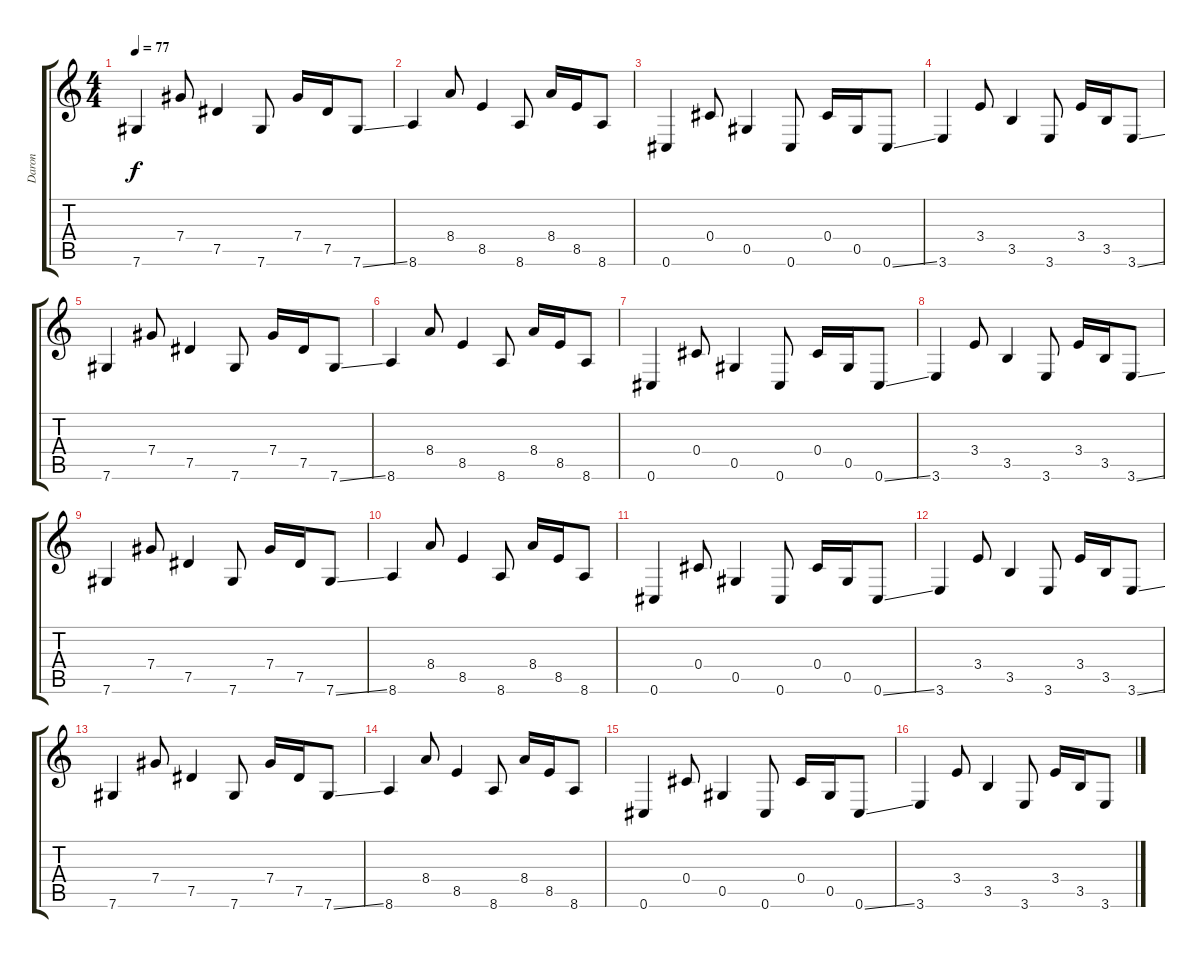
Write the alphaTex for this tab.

\track ("Daron" "Daron") {instrument electricguitarclean}
\staff {score tabs}
\tuning (Eb4 Bb3 Gb3 Db3 Ab2 Db2) {hide}
\ts (4 4)
\tempo 77
\clef g2
\ks c
7.6.4{dy f} 7.4.8 7.5.4 7.6.8 7.4.16 7.5.16 7.6{ss}.8 |
8.6.4 8.4.8 8.5.4 8.6.8 8.4.16 8.5.16 8.6.8 |
0.6.4 0.4.8 0.5.4 0.6.8 0.4.16 0.5.16 0.6{ss}.8 |
3.6.4 3.4.8 3.5.4 3.6.8 3.4.16 3.5.16 3.6{ss}.8 |
7.6.4 7.4.8 7.5.4 7.6.8 7.4.16 7.5.16 7.6{ss}.8 |
8.6.4 8.4.8 8.5.4 8.6.8 8.4.16 8.5.16 8.6.8 |
0.6.4 0.4.8 0.5.4 0.6.8 0.4.16 0.5.16 0.6{ss}.8 |
3.6.4 3.4.8 3.5.4 3.6.8 3.4.16 3.5.16 3.6{ss}.8 |
7.6.4 7.4.8 7.5.4 7.6.8 7.4.16 7.5.16 7.6{ss}.8 |
8.6.4 8.4.8 8.5.4 8.6.8 8.4.16 8.5.16 8.6.8 |
0.6.4 0.4.8 0.5.4 0.6.8 0.4.16 0.5.16 0.6{ss}.8 |
3.6.4 3.4.8 3.5.4 3.6.8 3.4.16 3.5.16 3.6{ss}.8 |
7.6.4 7.4.8 7.5.4 7.6.8 7.4.16 7.5.16 7.6{ss}.8 |
8.6.4 8.4.8 8.5.4 8.6.8 8.4.16 8.5.16 8.6.8 |
0.6.4 0.4.8 0.5.4 0.6.8 0.4.16 0.5.16 0.6{ss}.8 |
3.6.4 3.4.8 3.5.4 3.6.8 3.4.16 3.5.16 3.6{ss}.8
